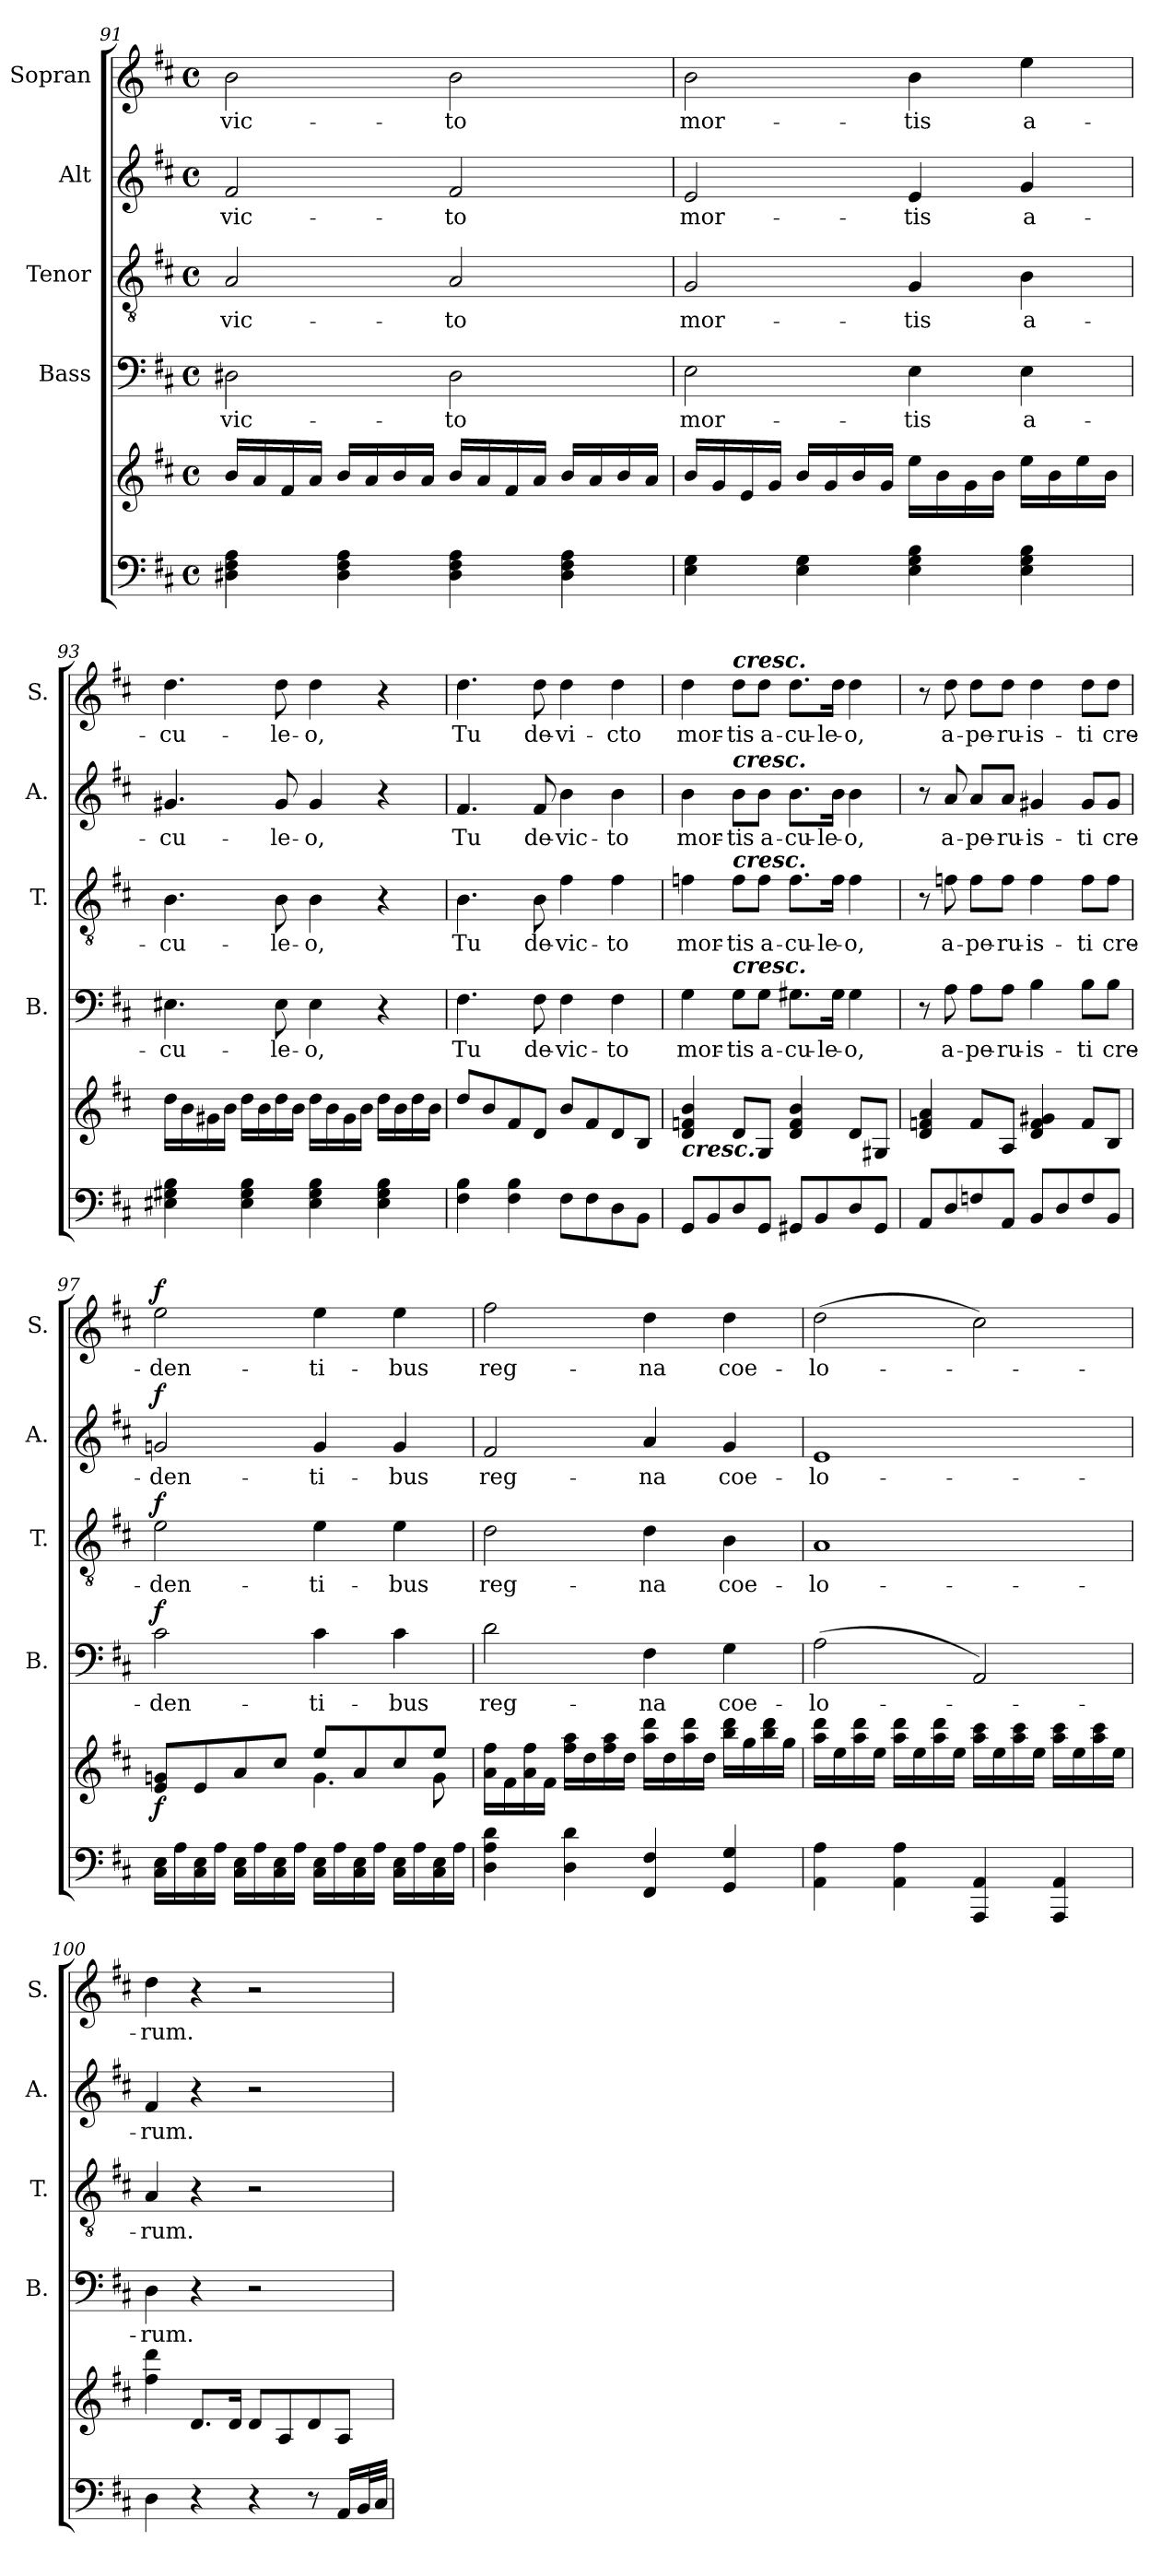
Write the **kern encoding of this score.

**kern	**kern	**dynam	**kern	**text	**dynam	**kern	**text	**dynam	**kern	**text	**dynam	**kern	**text	**dynam
*part5	*part5	*part5	*part4	*part4	*part4	*part3	*part3	*part3	*part2	*part2	*part2	*part1	*part1	*part1
*staff6	*staff5	*staff5/6	*staff4	*staff4	*staff4	*staff3	*staff3	*staff3	*staff2	*staff2	*staff2	*staff1	*staff1	*staff1
*	*	*	*I"Bass	*	*	*I"Tenor	*	*	*I"Alt	*	*	*I"Sopran	*	*
*	*	*	*I'B.	*	*	*I'T.	*	*	*I'A.	*	*	*I'S.	*	*
*clefF4	*clefG2	*	*clefF4	*	*	*clefGv2	*	*	*clefG2	*	*	*clefG2	*	*
*k[f#c#]	*k[f#c#]	*	*k[f#c#]	*	*	*k[f#c#]	*	*	*k[f#c#]	*	*	*k[f#c#]	*	*
*D:	*D:	*	*D:	*	*	*D:	*	*	*D:	*	*	*D:	*	*
*M4/4	*M4/4	*	*M4/4	*	*	*M4/4	*	*	*M4/4	*	*	*M4/4	*	*
*met(c)	*met(c)	*	*met(c)	*	*	*met(c)	*	*	*met(c)	*	*	*met(c)	*	*
=91	=91	=91	=91	=91	=91	=91	=91	=91	=91	=91	=91	=91	=91	=91
!	!	!	!	!LO:LY:b	!	!	!LO:LY:b	!	!	!LO:LY:b	!	!	!LO:LY:b	!
4D#X\ 4F#\ 4A\	16b/LL	.	2D#X\	-vic-	.	2A/	-vic-	.	2f#/	-vic-	.	2b\	-vic-	.
.	16a/	.	.	.	.	.	.	.	.	.	.	.	.	.
.	16f#/	.	.	.	.	.	.	.	.	.	.	.	.	.
.	16a/JJ	.	.	.	.	.	.	.	.	.	.	.	.	.
4D#\ 4F#\ 4A\	16b/LL	.	.	.	.	.	.	.	.	.	.	.	.	.
.	16a/	.	.	.	.	.	.	.	.	.	.	.	.	.
.	16b/	.	.	.	.	.	.	.	.	.	.	.	.	.
.	16a/JJ	.	.	.	.	.	.	.	.	.	.	.	.	.
!	!	!	!	!LO:LY:b	!	!	!LO:LY:b	!	!	!LO:LY:b	!	!	!LO:LY:b	!
4D#\ 4F#\ 4A\	16b/LL	.	2D#\	-to	.	2A/	-to	.	2f#/	-to	.	2b\	-to	.
.	16a/	.	.	.	.	.	.	.	.	.	.	.	.	.
.	16f#/	.	.	.	.	.	.	.	.	.	.	.	.	.
.	16a/JJ	.	.	.	.	.	.	.	.	.	.	.	.	.
4D#\ 4F#\ 4A\	16b/LL	.	.	.	.	.	.	.	.	.	.	.	.	.
.	16a/	.	.	.	.	.	.	.	.	.	.	.	.	.
.	16b/	.	.	.	.	.	.	.	.	.	.	.	.	.
.	16a/JJ	.	.	.	.	.	.	.	.	.	.	.	.	.
!!LO:LB:g=z
=92	=92	=92	=92	=92	=92	=92	=92	=92	=92	=92	=92	=92	=92	=92
!	!	!	!	!LO:LY:b	!	!	!LO:LY:b	!	!	!LO:LY:b	!	!	!LO:LY:b	!
4E\ 4G\	16b/LL	.	2E\	mor-	.	2G/	mor-	.	2e/	mor-	.	2b\	mor-	.
.	16g/	.	.	.	.	.	.	.	.	.	.	.	.	.
.	16e/	.	.	.	.	.	.	.	.	.	.	.	.	.
.	16g/JJ	.	.	.	.	.	.	.	.	.	.	.	.	.
4E\ 4G\	16b/LL	.	.	.	.	.	.	.	.	.	.	.	.	.
.	16g/	.	.	.	.	.	.	.	.	.	.	.	.	.
.	16b/	.	.	.	.	.	.	.	.	.	.	.	.	.
.	16g/JJ	.	.	.	.	.	.	.	.	.	.	.	.	.
!	!	!	!	!LO:LY:b	!	!	!LO:LY:b	!	!	!LO:LY:b	!	!	!LO:LY:b	!
4E\ 4G\ 4B\	16ee\LL	.	4E\	-tis	.	4G/	-tis	.	4e/	-tis	.	4b\	-tis	.
.	16b\	.	.	.	.	.	.	.	.	.	.	.	.	.
.	16g\	.	.	.	.	.	.	.	.	.	.	.	.	.
.	16b\JJ	.	.	.	.	.	.	.	.	.	.	.	.	.
!	!	!	!	!LO:LY:b	!	!	!LO:LY:b	!	!	!LO:LY:b	!	!	!LO:LY:b	!
4E\ 4G\ 4B\	16ee\LL	.	4E\	a-	.	4B\	a-	.	4g/	a-	.	4ee\	a-	.
.	16b\	.	.	.	.	.	.	.	.	.	.	.	.	.
.	16ee\	.	.	.	.	.	.	.	.	.	.	.	.	.
.	16b\JJ	.	.	.	.	.	.	.	.	.	.	.	.	.
=93	=93	=93	=93	=93	=93	=93	=93	=93	=93	=93	=93	=93	=93	=93
!	!	!	!	!LO:LY:b	!	!	!LO:LY:b	!	!	!LO:LY:b	!	!	!LO:LY:b	!
4E#X\ 4G#X\ 4B\	16dd\LL	.	4.E#X\	-cu-	.	4.B\	-cu-	.	4.g#X/	-cu-	.	4.dd\	-cu-	.
.	16b\	.	.	.	.	.	.	.	.	.	.	.	.	.
.	16g#X\	.	.	.	.	.	.	.	.	.	.	.	.	.
.	16b\JJ	.	.	.	.	.	.	.	.	.	.	.	.	.
4E#\ 4G#\ 4B\	16dd\LL	.	.	.	.	.	.	.	.	.	.	.	.	.
.	16b\	.	.	.	.	.	.	.	.	.	.	.	.	.
!	!	!	!	!LO:LY:b	!	!	!LO:LY:b	!	!	!LO:LY:b	!	!	!LO:LY:b	!
.	16dd\	.	8E#\	-le-	.	8B\	-le-	.	8g#/	-le-	.	8dd\	-le-	.
.	16b\JJ	.	.	.	.	.	.	.	.	.	.	.	.	.
!	!	!	!	!LO:LY:b	!	!	!LO:LY:b	!	!	!LO:LY:b	!	!	!LO:LY:b	!
4E#\ 4G#\ 4B\	16dd\LL	.	4E#\	-o,	.	4B\	-o,	.	4g#/	-o,	.	4dd\	-o,	.
.	16b\	.	.	.	.	.	.	.	.	.	.	.	.	.
.	16g#\	.	.	.	.	.	.	.	.	.	.	.	.	.
.	16b\JJ	.	.	.	.	.	.	.	.	.	.	.	.	.
4E#\ 4G#\ 4B\	16dd\LL	.	4r	.	.	4r	.	.	4r	.	.	4r	.	.
.	16b\	.	.	.	.	.	.	.	.	.	.	.	.	.
.	16dd\	.	.	.	.	.	.	.	.	.	.	.	.	.
.	16b\JJ	.	.	.	.	.	.	.	.	.	.	.	.	.
=94	=94	=94	=94	=94	=94	=94	=94	=94	=94	=94	=94	=94	=94	=94
!	!	!	!	!LO:LY:b	!	!	!LO:LY:b	!	!	!LO:LY:b	!	!	!LO:LY:b	!
4F#\ 4B\	8dd/L	.	4.F#\	Tu	.	4.B\	Tu	.	4.f#/	Tu	.	4.dd\	Tu	.
.	8b/	.	.	.	.	.	.	.	.	.	.	.	.	.
4F#\ 4B\	8f#/	.	.	.	.	.	.	.	.	.	.	.	.	.
!	!	!	!	!LO:LY:b	!	!	!LO:LY:b	!	!	!LO:LY:b	!	!	!LO:LY:b	!
.	8d/J	.	8F#\	de-	.	8B\	de-	.	8f#/	de-	.	8dd\	de-	.
!	!	!	!	!LO:LY:b	!	!	!LO:LY:b	!	!	!LO:LY:b	!	!	!LO:LY:b	!
8F#\L	8b/L	.	4F#\	-vic-	.	4f#\	-vic-	.	4b\	-vic-	.	4dd\	-vi-	.
8F#\	8f#/	.	.	.	.	.	.	.	.	.	.	.	.	.
!	!	!	!	!LO:LY:b	!	!	!LO:LY:b	!	!	!LO:LY:b	!	!	!LO:LY:b	!
8D\	8d/	.	4F#\	-to	.	4f#\	-to	.	4b\	-to	.	4dd\	-cto	.
8BB\J	8B/J	.	.	.	.	.	.	.	.	.	.	.	.	.
!!LO:PB:g=z
=95	=95	=95	=95	=95	=95	=95	=95	=95	=95	=95	=95	=95	=95	=95
!	!LO:TX:b:Bi:t=cresc.	!	!	!	!	!	!	!	!	!	!	!	!	!
!	!	!	!	!LO:LY:b	!	!	!LO:LY:b	!	!	!LO:LY:b	!	!	!LO:LY:b	!
8GG/L	4d/ 4fn/ 4b/	.	4G\	mor-	.	4fn\	mor-	.	4b\	mor-	.	4dd\	mor-	.
8BB/	.	.	.	.	.	.	.	.	.	.	.	.	.	.
!	!	!	!	!	!	!	!	!	!	!	!	!LO:TX:a:Bi:t=cresc.	!	!
!	!	!	!	!	!	!	!	!	!LO:TX:a:Bi:t=cresc.	!	!	!	!	!
!	!	!	!	!	!	!LO:TX:a:Bi:t=cresc.	!	!	!	!	!	!	!	!
!	!	!	!LO:TX:a:Bi:t=cresc.	!	!	!	!	!	!	!	!	!	!	!
!	!	!	!	!LO:LY:b	!	!	!LO:LY:b	!	!	!LO:LY:b	!	!	!LO:LY:b	!
8D/	8d/L	.	8G\L	-tis	.	8f\L	-tis	.	8b\L	-tis	.	8dd\L	-tis	.
!	!	!	!	!LO:LY:b	!	!	!LO:LY:b	!	!	!LO:LY:b	!	!	!LO:LY:b	!
8GG/J	8G/J	.	8G\J	a-	.	8f\J	a-	.	8b\J	a-	.	8dd\J	a-	.
!	!	!	!	!LO:LY:b	!	!	!LO:LY:b	!	!	!LO:LY:b	!	!	!LO:LY:b	!
8GG#X/L	4d/ 4f/ 4b/	.	8.G#X\L	-cu-	.	8.f\L	-cu-	.	8.b\L	-cu-	.	8.dd\L	-cu-	.
8BB/	.	.	.	.	.	.	.	.	.	.	.	.	.	.
!	!	!	!	!LO:LY:b	!	!	!LO:LY:b	!	!	!LO:LY:b	!	!	!LO:LY:b	!
.	.	.	16G#\Jk	-le-	.	16f\Jk	-le-	.	16b\Jk	-le-	.	16dd\Jk	-le-	.
!	!	!	!	!LO:LY:b	!	!	!LO:LY:b	!	!	!LO:LY:b	!	!	!LO:LY:b	!
8D/	8d/L	.	4G#\	-o,	.	4f\	-o,	.	4b\	-o,	.	4dd\	-o,	.
8GG#/J	8G#X/J	.	.	.	.	.	.	.	.	.	.	.	.	.
=96	=96	=96	=96	=96	=96	=96	=96	=96	=96	=96	=96	=96	=96	=96
8AA/L	4d/ 4fn/ 4a/	.	8r	.	.	8r	.	.	8r	.	.	8r	.	.
!	!	!	!	!LO:LY:b	!	!	!LO:LY:b	!	!	!LO:LY:b	!	!	!LO:LY:b	!
8D/	.	.	8A\	a-	.	8fn\	a-	.	8a/	a-	.	8dd\	a-	.
!	!	!	!	!LO:LY:b	!	!	!LO:LY:b	!	!	!LO:LY:b	!	!	!LO:LY:b	!
8Fn/	8f/L	.	8A\L	-pe-	.	8f\L	-pe-	.	8a/L	-pe-	.	8dd\L	-pe-	.
!	!	!	!	!LO:LY:b	!	!	!LO:LY:b	!	!	!LO:LY:b	!	!	!LO:LY:b	!
8AA/J	8A/J	.	8A\J	-ru-	.	8f\J	-ru-	.	8a/J	-ru-	.	8dd\J	-ru-	.
!	!	!	!	!LO:LY:b	!	!	!LO:LY:b	!	!	!LO:LY:b	!	!	!LO:LY:b	!
8BB/L	4d/ 4f/ 4g#X/	.	4B\	-is-	.	4f\	-is-	.	4g#X/	-is-	.	4dd\	-is-	.
8D/	.	.	.	.	.	.	.	.	.	.	.	.	.	.
!	!	!	!	!LO:LY:b	!	!	!LO:LY:b	!	!	!LO:LY:b	!	!	!LO:LY:b	!
8F/	8f/L	.	8B\L	-ti	.	8f\L	-ti	.	8g#/L	-ti	.	8dd\L	-ti	.
!	!	!	!	!LO:LY:b	!	!	!LO:LY:b	!	!	!LO:LY:b	!	!	!LO:LY:b	!
8BB/J	8B/J	.	8B\J	cre-	.	8f\J	cre-	.	8g#/J	cre-	.	8dd\J	cre-	.
=97	=97	=97	=97	=97	=97	=97	=97	=97	=97	=97	=97	=97	=97	=97
*	*^	*	*	*	*	*	*	*	*	*	*	*	*	*
!	!	!	!LO:DY:b	!	!LO:LY:b	!LO:DY:a	!	!LO:LY:b	!LO:DY:a	!	!LO:LY:b	!LO:DY:a	!	!LO:LY:b	!LO:DY:a
16C#\ 16E\LL	8e/ 8gn/L	2ryy	f	2c#\	-den-	f	2e\	-den-	f	2gn/	-den-	f	2ee\	-den-	f
16A\	.	.	.	.	.	.	.	.	.	.	.	.	.	.	.
16C#\ 16E\	8e/	.	.	.	.	.	.	.	.	.	.	.	.	.	.
16A\JJ	.	.	.	.	.	.	.	.	.	.	.	.	.	.	.
16C#\ 16E\LL	8a/	.	.	.	.	.	.	.	.	.	.	.	.	.	.
16A\	.	.	.	.	.	.	.	.	.	.	.	.	.	.	.
16C#\ 16E\	8cc#/J	.	.	.	.	.	.	.	.	.	.	.	.	.	.
16A\JJ	.	.	.	.	.	.	.	.	.	.	.	.	.	.	.
!	!	!	!	!	!LO:LY:b	!	!	!LO:LY:b	!	!	!LO:LY:b	!	!	!LO:LY:b	!
16C#\ 16E\LL	8ee/L	4.g\	.	4c#\	-ti-	.	4e\	-ti-	.	4g/	-ti-	.	4ee\	-ti-	.
16A\	.	.	.	.	.	.	.	.	.	.	.	.	.	.	.
16C#\ 16E\	8a/	.	.	.	.	.	.	.	.	.	.	.	.	.	.
16A\JJ	.	.	.	.	.	.	.	.	.	.	.	.	.	.	.
!	!	!	!	!	!LO:LY:b	!	!	!LO:LY:b	!	!	!LO:LY:b	!	!	!LO:LY:b	!
16C#\ 16E\LL	8cc#/	.	.	4c#\	-bus	.	4e\	-bus	.	4g/	-bus	.	4ee\	-bus	.
16A\	.	.	.	.	.	.	.	.	.	.	.	.	.	.	.
16C#\ 16E\	8ee/J	8g\	.	.	.	.	.	.	.	.	.	.	.	.	.
16A\JJ	.	.	.	.	.	.	.	.	.	.	.	.	.	.	.
*	*v	*v	*	*	*	*	*	*	*	*	*	*	*	*	*
!!LO:LB:g=z
=98	=98	=98	=98	=98	=98	=98	=98	=98	=98	=98	=98	=98	=98	=98
!	!	!	!	!LO:LY:b	!	!	!LO:LY:b	!	!	!LO:LY:b	!	!	!LO:LY:b	!
4D\ 4A\ 4d\	16a\ 16ff#\LL	.	2d\	reg-	.	2d\	reg-	.	2f#/	reg-	.	2ff#\	reg-	.
.	16f#\	.	.	.	.	.	.	.	.	.	.	.	.	.
.	16a\ 16ff#\	.	.	.	.	.	.	.	.	.	.	.	.	.
.	16f#\JJ	.	.	.	.	.	.	.	.	.	.	.	.	.
4D\ 4d\	16ff#\ 16aa\LL	.	.	.	.	.	.	.	.	.	.	.	.	.
.	16dd\	.	.	.	.	.	.	.	.	.	.	.	.	.
.	16ff#\ 16aa\	.	.	.	.	.	.	.	.	.	.	.	.	.
.	16dd\JJ	.	.	.	.	.	.	.	.	.	.	.	.	.
!	!	!	!	!LO:LY:b	!	!	!LO:LY:b	!	!	!LO:LY:b	!	!	!LO:LY:b	!
4FF#/ 4F#/	16aa\ 16ddd\LL	.	4F#\	-na	.	4d\	-na	.	4a/	-na	.	4dd\	-na	.
.	16dd\	.	.	.	.	.	.	.	.	.	.	.	.	.
.	16aa\ 16ddd\	.	.	.	.	.	.	.	.	.	.	.	.	.
.	16dd\JJ	.	.	.	.	.	.	.	.	.	.	.	.	.
!	!	!	!	!LO:LY:b	!	!	!LO:LY:b	!	!	!LO:LY:b	!	!	!LO:LY:b	!
4GG/ 4G/	16bb\ 16ddd\LL	.	4G\	coe-	.	4B\	coe-	.	4g/	coe-	.	4dd\	coe-	.
.	16gg\	.	.	.	.	.	.	.	.	.	.	.	.	.
.	16bb\ 16ddd\	.	.	.	.	.	.	.	.	.	.	.	.	.
.	16gg\JJ	.	.	.	.	.	.	.	.	.	.	.	.	.
=99	=99	=99	=99	=99	=99	=99	=99	=99	=99	=99	=99	=99	=99	=99
!	!	!	!	!LO:LY:b	!	!	!LO:LY:b	!	!	!LO:LY:b	!	!	!LO:LY:b	!
4AA\ 4A\	16aa\ 16ddd\LL	.	(>2A\	-lo-	.	1A	-lo-	.	1e	-lo-	.	(>2dd\	-lo-	.
.	16ee\	.	.	.	.	.	.	.	.	.	.	.	.	.
.	16aa\ 16ddd\	.	.	.	.	.	.	.	.	.	.	.	.	.
.	16ee\JJ	.	.	.	.	.	.	.	.	.	.	.	.	.
4AA\ 4A\	16aa\ 16ddd\LL	.	.	.	.	.	.	.	.	.	.	.	.	.
.	16ee\	.	.	.	.	.	.	.	.	.	.	.	.	.
.	16aa\ 16ddd\	.	.	.	.	.	.	.	.	.	.	.	.	.
.	16ee\JJ	.	.	.	.	.	.	.	.	.	.	.	.	.
4AAA/ 4AA/	16aa\ 16ccc#\LL	.	2AA/)	.	.	.	.	.	.	.	.	2cc#\)	.	.
.	16ee\	.	.	.	.	.	.	.	.	.	.	.	.	.
.	16aa\ 16ccc#\	.	.	.	.	.	.	.	.	.	.	.	.	.
.	16ee\JJ	.	.	.	.	.	.	.	.	.	.	.	.	.
4AAA/ 4AA/	16aa\ 16ccc#\LL	.	.	.	.	.	.	.	.	.	.	.	.	.
.	16ee\	.	.	.	.	.	.	.	.	.	.	.	.	.
.	16aa\ 16ccc#\	.	.	.	.	.	.	.	.	.	.	.	.	.
.	16ee\JJ	.	.	.	.	.	.	.	.	.	.	.	.	.
=100	=100	=100	=100	=100	=100	=100	=100	=100	=100	=100	=100	=100	=100	=100
!	!	!	!	!LO:LY:b	!	!	!LO:LY:b	!	!	!LO:LY:b	!	!	!LO:LY:b	!
4D\	4ff#\ 4ddd\	.	4D\	-rum.	.	4A/	-rum.	.	4f#/	-rum.	.	4dd\	-rum.	.
4r	8.d/L	.	4r	.	.	4r	.	.	4r	.	.	4r	.	.
.	16d/Jk	.	.	.	.	.	.	.	.	.	.	.	.	.
4r	8d/L	.	2r	.	.	2r	.	.	2r	.	.	2r	.	.
.	8A/	.	.	.	.	.	.	.	.	.	.	.	.	.
8r	8d/	.	.	.	.	.	.	.	.	.	.	.	.	.
16AA/LL	8A/J	.	.	.	.	.	.	.	.	.	.	.	.	.
32BB/L	.	.	.	.	.	.	.	.	.	.	.	.	.	.
32C#/JJJ	.	.	.	.	.	.	.	.	.	.	.	.	.	.
=	=	=	=	=	=	=	=	=	=	=	=	=	=	=
*-	*-	*-	*-	*-	*-	*-	*-	*-	*-	*-	*-	*-	*-	*-
